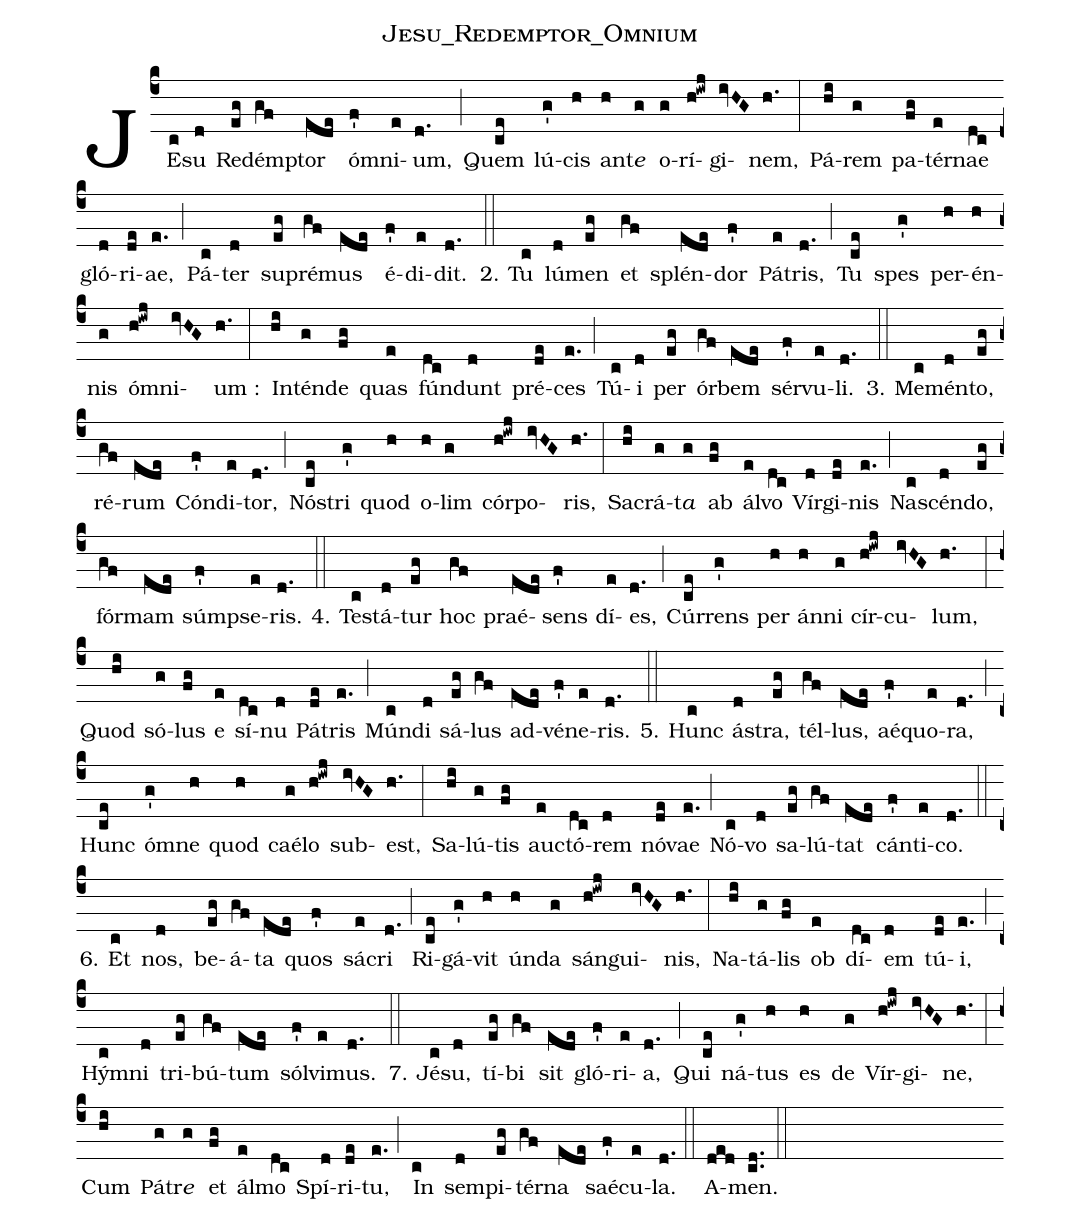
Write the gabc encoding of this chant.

name:Jesu_Redemptor_Omnium;
%%
(c4) JE(c)su(d) Red(eg)ém(gf)ptor(ede) ó(f')mni(e)um,(d.) (;) Quem(ce) lú(g')cis(h) an(h)t<i>e</i>(g) o(g)rí(h!iwj)gi(ivHG)nem,(h.) (:) Pá(hi)rem(g) pa(fg)tér(e)nae(dc) gló(d)ri(de)ae,(e.) (;) Pá(c)ter(d) su(eg)pré(gf)mus(ede) é(f')di(e)dit.(d.) (::)
2. Tu(c) lú(d)men(eg) et(gf) splén(ede)dor(f') Pá(e)tris,(d.) (;) Tu(ce) spes(g') per(h)én(h)nis(g) ó(h!iwj)mni(ivHG)um :(h.) (:) In(hi)tén(g)de(fg) quas(e) fún(dc)dunt(d) pré(de)ces(e.) (;) Tú(c)i(d) per(eg) ór(gf)bem(ede) sér(f')vu(e)li.(d.) (::)
3.  Me(c)mén(d)to,(eg) ré(gf)rum(ede) Cón(f')di(e)tor,(d.) (;) Nó(ce)stri(g') quod(h) o(h)lim(g) cór(h!iwj)po(ivHG)ris,(h.) (:) Sac(hi)rá(g)t<i>a</i>(g) ab(fg) ál(e)vo(dc) Vír(d)gi(de)nis(e.) (;) Na(c)scén(d)do,(eg) fór(gf)mam(ede) súm(f')pse(e)ris.(d.) (::)
4. Te(c)stá(d)tur(eg) hoc(gf) praé(ede)sens(f') dí(e)es,(d.) (;) Cúr(ce)rens(g') per(h) án(h)ni(g) cír(h!iwj)cu(ivHG)lum,(h.) (:) Quod(hi) só(g)lus(fg) e(e) sí(dc)nu(d) Pá(de)tris(e.) (;) Mún(c)di(d) sá(eg)lus(gf) ad(ede)vé(f')ne(e)ris.(d.) (::)
5. Hunc(c) á(d)stra,(eg) tél(gf)lus,(ede) aé(f')quo(e)ra,(d.) (;) Hunc(ce) ó(g')mne(h) quod(h) caé(g)lo(h!iwj) sub(ivHG)est,(h.) (:) Sa(hi)lú(g)tis(fg) au(e)ctó(dc)rem(d) nó(de)vae(e.) (;) Nó(c)vo(d) sa(eg)lú(gf)tat(ede) cán(f')ti(e)co.(d.) (::)
6. Et(c) nos,(d) be(eg)á(gf)ta(ede) quos(f') sá(e)cri(d.) (;) Ri(ce)gá(g')vit(h) ún(h)da(g) sán(h!iwj)gui(ivHG)nis,(h.) (:) Na(hi)tá(g)lis(fg) ob(e) dí(dc)em(d) tú(de)i,(e.) (;) Hý(c)mni(d) tri(eg)bú(gf)tum(ede) sól(f')vi(e)mus.(d.) (::)
7. Jé(c)su,(d) tí(eg)bi(gf) sit(ede) gló(f')ri(e)a,(d.) (;) Qui(ce) ná(g')tus(h) es(h) de(g) Vír(h!iwj)gi(ivHG)ne,(h.) (:) Cum(hi) Pá(g)tr<i>e</i>(g) et(fg) ál(e)mo(dc) Spí(d)ri(de)tu,(e.) (;) In(c) sem(d)pi(eg)tér(gf)na(ede) saé(f')cu(e)la.(d.) (::) A(ded)men.(cd..) (::)
